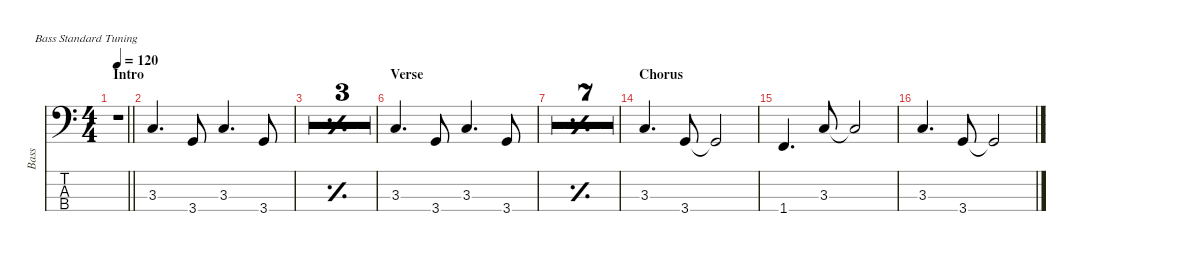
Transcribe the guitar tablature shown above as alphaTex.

\defaultSystemsLayout 4
\hideDynamics
\bracketExtendMode nobrackets
\otherSystemsTrackNameOrientation horizontal
\track ("Bass" "Bass") {multiBarRest instrument electricbassfinger}
\staff {score tabs}
\tuning (G2 D2 A1 E1)
\ts (4 4)
\section ("" "Intro")
\ac
\tempo 120
\clef f4
\barLineRight lightlight
\ks c
r.1{dy mf instrument electricbassfinger beam Down} |
3.3.4{d beam Up} 3.4.8{beam Up} 3.3.4{d beam Up} 3.4.8{beam Up} |
\simile simple
|
|
\barLineRight lightlight
|
\section ("" "Verse")
\simile none
3.3.4{d beam Up} 3.4.8{beam Up} 3.3.4{d beam Up} 3.4.8{beam Up} |
\simile simple
|
|
|
|
|
|
\barLineRight lightlight
|
\section ("" "Chorus")
\simile none
3.3.4{d beam Up} 3.4.8{beam Up} 3.4{t}.2{beam Up} |
1.4.4{d beam Up} 3.3.8{beam Up} 3.3{t}.2{beam Up} |
3.3.4{d beam Up} 3.4.8{beam Up} 3.4{t}.2{beam Up}
